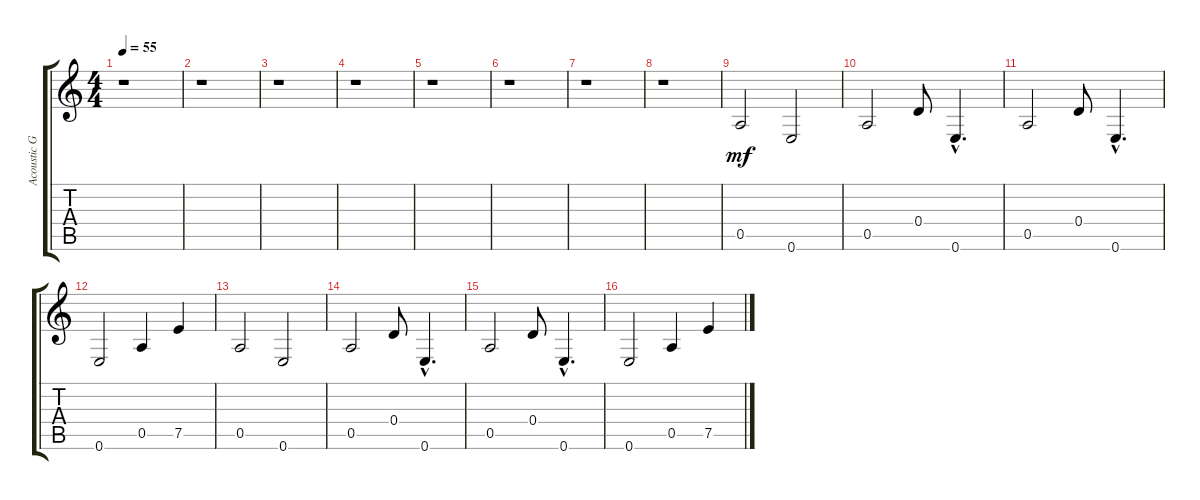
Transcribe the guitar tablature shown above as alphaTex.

\track ("Acoustic Guitar" "Acoustic G") {instrument acousticguitarsteel}
\staff {score tabs}
\tuning (E4 B3 G3 D3 A2 E2) {hide}
\ts (4 4)
\tempo 55
\clef g2
\ks c
r.1{dy mf instrument acousticguitarsteel} |
r.1 |
r.1 |
r.1 |
r.1 |
r.1 |
r.1 |
r.1 |
0.5.2 0.6.2 |
0.5.2 0.4.8 0.6{hac}.4{d} |
0.5.2 0.4.8 0.6{hac}.4{d} |
0.6.2 0.5.4 7.5.4 |
0.5.2 0.6.2 |
0.5.2 0.4.8 0.6{hac}.4{d} |
0.5.2 0.4.8 0.6{hac}.4{d} |
0.6.2 0.5.4 7.5.4
